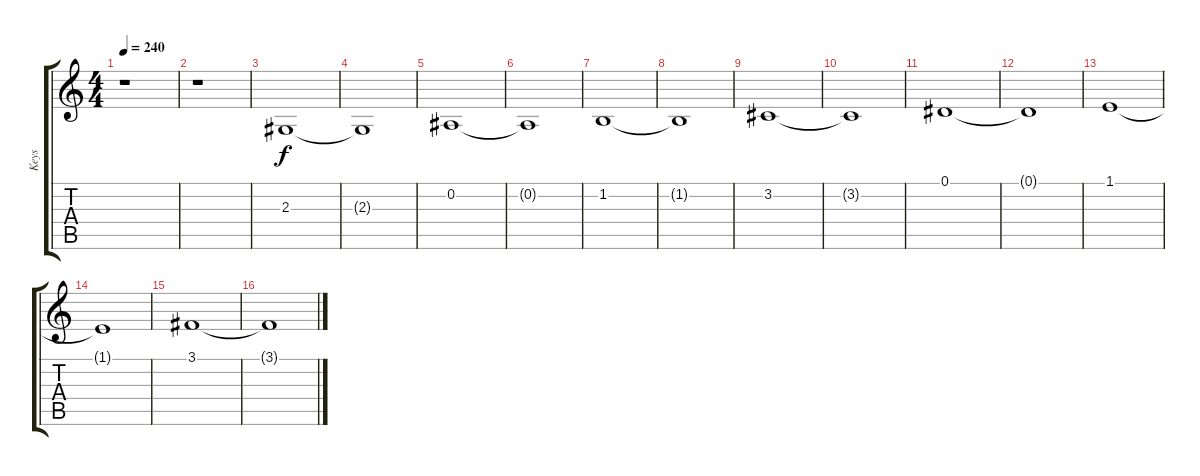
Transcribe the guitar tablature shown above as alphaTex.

\track ("Keys" "Keys") {instrument lead6voice}
\staff {score tabs}
\tuning (Eb4 Bb3 Gb3 Db3 Ab2 Eb2) {hide}
\ts (4 4)
\tempo 240
\clef g2
\ks c
r.1{dy f} |
r.1 |
2.3.1 |
2.3{t}.1 |
0.2.1 |
0.2{t}.1 |
1.2.1 |
1.2{t}.1 |
3.2.1 |
3.2{t}.1 |
0.1.1 |
0.1{t}.1 |
1.1.1 |
1.1{t}.1 |
3.1.1 |
3.1{t}.1
